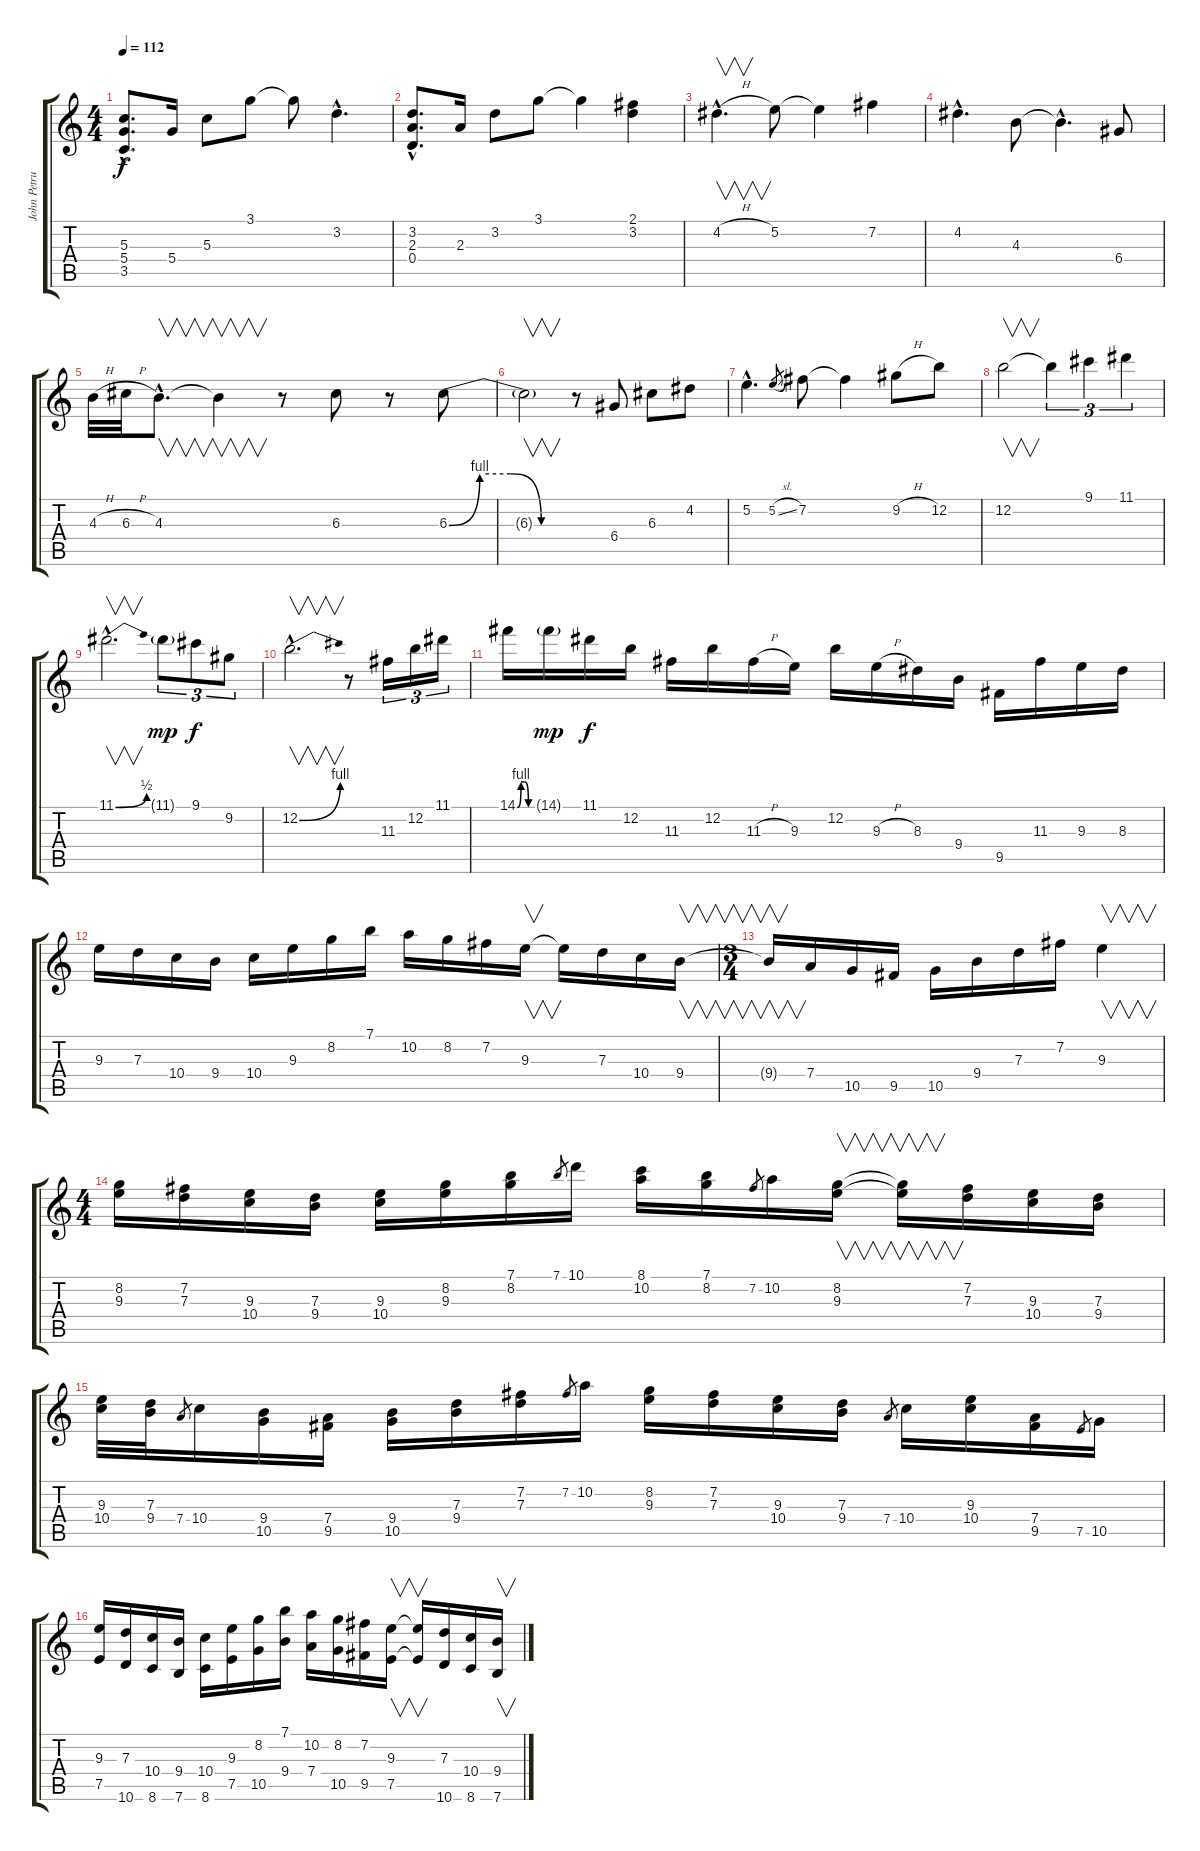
\track ("John Petrucci - 6 Strings Guitar" "John Petru") {instrument distortionguitar}
\staff {score tabs}
\tuning (E4 B3 G3 D3 A2 E2) {hide}
\ts (4 4)
\tempo 112
\clef g2
\ks c
(5.3{hac} 5.4{hac} 3.5{hac}).8{d dy f} 5.4.16 5.3.8 3.1.8 3.1{t}.8 3.2{hac}.4{d} |
(3.2{hac} 2.3{hac} 0.4{hac}).8{d} 2.3.16 3.2.8 3.1.8 3.1{t}.4 (2.1 3.2).4 |
4.2{h hac}.4{v d} 5.2.8 5.2{t}.4 7.2.4 |
4.2{hac}.4{d} 4.3.8 4.3{hac t}.4{d} 6.4.8 |
4.3{h}.32 6.3{h}.32 4.3{hac}.8{v d} 4.3{t}.4{v} r.8 6.3.8 r.8 6.3{be (custom 0 0 15 4 30 4 45 0 60 0)}.8 |
6.3{t}.2{v} r.8 6.4.8 6.3.8 4.2.8 |
5.2{hac}.4{d} 5.2{sl}.8{gr} 7.2.8 7.2{t}.4 9.2{h}.8 12.2.8 |
12.2.2{v} 12.2{t}.4{tu (3 2)} 9.1.4{tu (3 2)} 11.1.4{tu (3 2)} |
11.1{be (bend 0 0 60 2) hac}.2{v d} 11.1{g}.8{tu (3 2) dy mp} 9.1.8{tu (3 2) dy f} 9.2.8{tu (3 2)} |
12.2{be (bend 0 0 60 4) hac}.2{v d} r.8 11.3.16{tu (3 2)} 12.2.16{tu (3 2)} 11.1.16{tu (3 2)} |
14.1{be (custom 0 0 15 4 30 4 45 0 60 0)}.16 14.1{g}.16{dy mp} 11.1.16{dy f} 12.2.16 11.3.16 12.2.16 11.3{h}.16 9.3.16 12.2.16 9.3{h}.16 8.3.16 9.4.16 9.5.16 11.3.16 9.3.16 8.3.16 |
9.3.16 7.3.16 10.4.16 9.4.16 10.4.16 9.3.16 8.2.16 7.1.16 10.2.16 8.2.16 7.2.16 9.3.16{v} 9.3{t}.16 7.3.16 10.4.16 9.4.16{v} |
\ts (3 4)
9.4{t}.16{v} 7.4.16 10.5.16 9.5.16 10.5.16 9.4.16 7.3.16 7.2.16 9.3.4{v} |
\ts (4 4)
(8.2 9.3).16 (7.2 7.3).16 (9.3 10.4).16 (7.3 9.4).16 (9.3 10.4).16 (8.2 9.3).16 (7.1 8.2).16 7.1.8{gr} 10.1.16 (8.1 10.2).16 (7.1 8.2).16 7.2.8{gr} 10.2.16 (8.2 9.3).16{v} (8.2{t} 9.3{t}).16{v} (7.2 7.3).16 (9.3 10.4).16 (7.3 9.4).16 |
(9.3 10.4).32 (7.3 9.4).32 7.4.8{gr} 10.4.16 (9.4 10.5).16 (7.4 9.5).16 (9.4 10.5).16 (7.3 9.4).16 (7.2 7.3).16 7.2.8{gr} 10.2.16 (8.2 9.3).16 (7.2 7.3).16 (9.3 10.4).16 (7.3 9.4).16 7.4.8{gr} 10.4.16 (9.3 10.4).16 (7.4 9.5).16 7.5.8{gr} 10.5.16 |
(9.3 7.5).16 (7.3 10.6).16 (10.4 8.6).16 (9.4 7.6).16 (10.4 8.6).16 (9.3 7.5).16 (8.2 10.5).16 (7.1 9.4).16 (10.2 7.4).16 (8.2 10.5).16 (7.2 9.5).16 (9.3 7.5).16{v} (9.3{t} 7.5{t}).16{v} (7.3 10.6).16 (10.4 8.6).16 (9.4 7.6).16{v}
